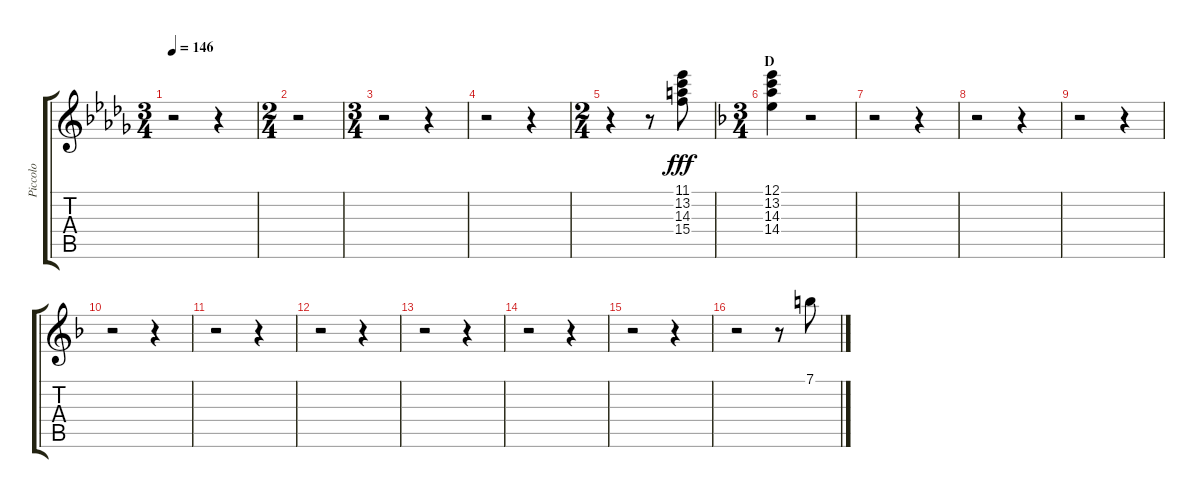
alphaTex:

\track ("Piccolo" "Piccolo") {instrument flute}
\staff {score tabs}
\tuning (E5 B4 G4 D4 A3 E3) {hide}
\ts (3 4)
\tempo 146
\clef g2
\ks db
r.2{dy f} r.4 |
\ts (2 4)
r.2 |
\ts (3 4)
r.2 r.4 |
r.2 r.4 |
\ts (2 4)
r.4 r.8 (11.1 13.2 14.3 15.4).8{dy fff} |
\ts (3 4)
\section ("" "D")
\ks f
(12.1 13.2 14.3 14.4).4 r.2 |
r.2 r.4 |
r.2 r.4 |
r.2 r.4 |
r.2 r.4 |
r.2 r.4 |
r.2 r.4 |
r.2 r.4 |
r.2 r.4 |
r.2 r.4 |
r.2 r.8 7.1.8
